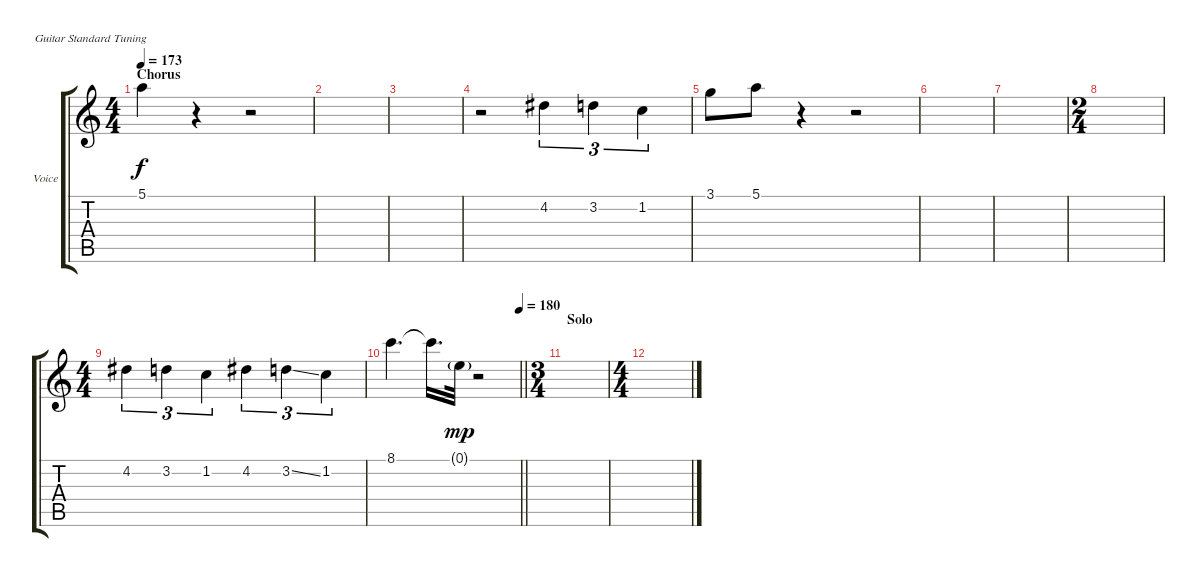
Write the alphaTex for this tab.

\bracketExtendMode groupsimilarinstruments
\firstSystemTrackNameOrientation horizontal
\otherSystemsTrackNameOrientation horizontal
\track ("Voice" "Voice") {mute instrument acousticguitarsteel}
\staff {score tabs}
\tuning (E4 B3 G3 D3 A2 E2)
\ts (4 4)
\section ("" "Chorus")
\tempo 173
\clef g2
\scale
0.333333
\ks c
5.1.4{dy f} r.4 r.2 |
\scale
0.333333 |
\scale
0.333333 |
\scale
0.333333 r.2 4.2.4{tu (3 2)} 3.2.4{tu (3 2)} 1.2.4{tu (3 2)} |
\scale
0.333333 3.1.8 5.1.8 r.4 r.2 |
\scale
0.257261 |
\scale
0.257261 |
\ts (2 4)
\scale
0.485477 |
\ts (4 4)
\scale
0.39527 4.2.4{tu (3 2)} 3.2.4{tu (3 2)} 1.2.4{tu (3 2)} 4.2.4{tu (3 2)} 3.2{ss}.4{tu (3 2)} 1.2.4{tu (3 2)} |
\tempo (180 1)
\scale
0.209459
\barLineRight lightlight
8.1.4{d} 8.1{t}.16{d} 0.1{g}.32{dy mp} r.2 |
\ts (3 4)
\section ("" "Solo")
\scale
0.39527 |
\ts (4 4)
\scale
0.485477 |
\scale
0.257261 |
\scale
0.257261 |
\scale
0.333333 |
\scale
0.333333
